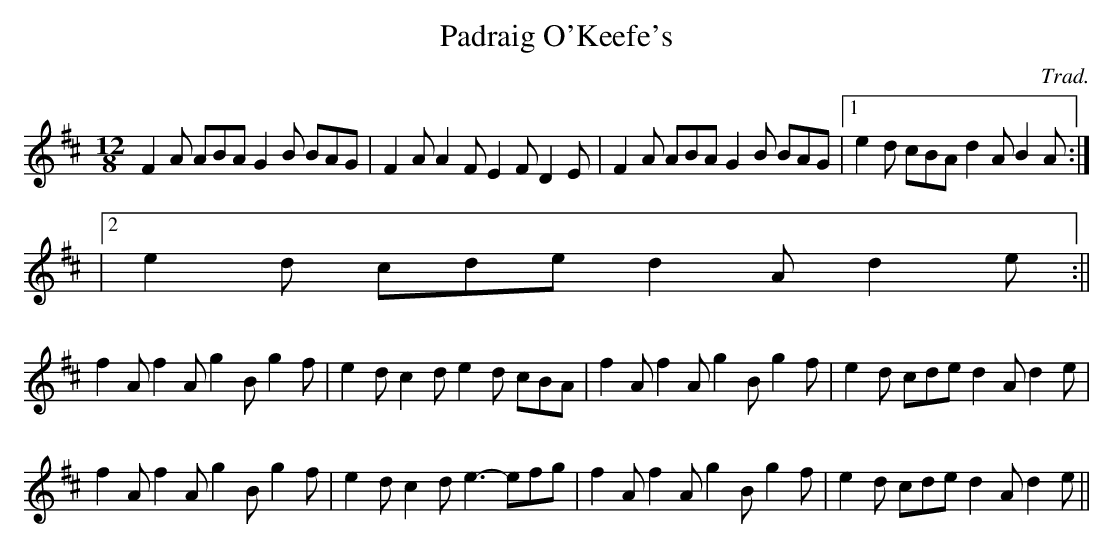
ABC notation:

X:1
T:Padraig O'Keefe's
M:12/8
L:1/8
C:Trad.
K:D
F2A ABA G2B BAG|F2A A2F E2F D2E|F2A ABA G2B BAG|1 e2d cBA d2A B2A:|
|2 e2d cde d2A d2e:||
f2A f2A g2B g2f|e2d c2d e2d cBA|f2A f2A g2B g2f|e2d cde d2A d2e|
f2A f2A g2B g2f|e2d c2d e3- efg|f2A f2A g2B g2f|e2d cde d2A d2e||
